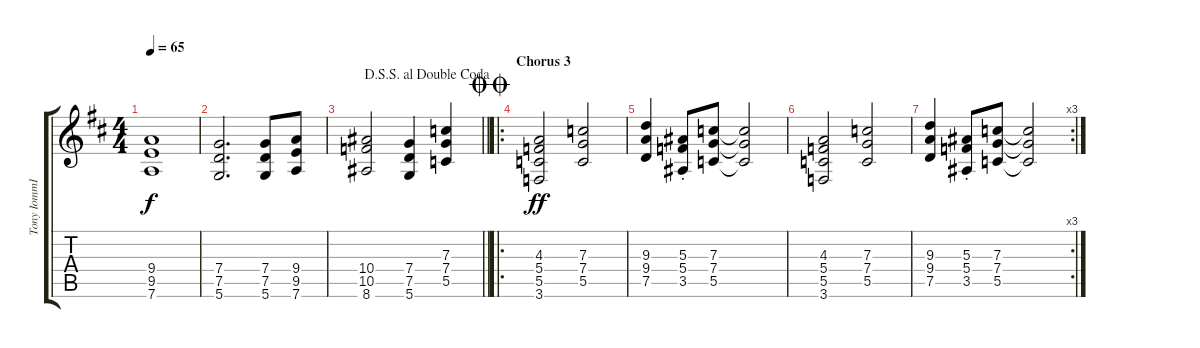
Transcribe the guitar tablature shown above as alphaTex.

\track ("Tony IommI Rhythm" "Tony IommI") {instrument distortionguitar}
\staff {score tabs}
\tuning (D4 A3 F3 C3 G2 D2) {hide}
\ts (4 4)
\tempo 65
\clef g2
\ks d
(9.4 9.5 7.6).1{dy f} |
(7.4 7.5 5.6).2{d} (7.4 7.5 5.6).8 (9.4 9.5 7.6).8 |
\jump dalsegnosegnoaldoublecoda
\barLineRight lightlight
(10.4 10.5 8.6).2 (7.4 7.5 5.6).4 (7.3 7.4 5.5).4 |
\ro
\section ("" "Chorus 3")
\jump doublecoda
(4.3 5.4 5.5 3.6).2{dy ff} (7.3 7.4 5.5).2 |
(9.3 9.4 7.5).4 (5.3{st} 5.4{st} 3.5{st}).8 (7.3 7.4 5.5).8 (7.3{t} 7.4{t} 5.5{t}).2 |
(4.3 5.4 5.5 3.6).2 (7.3 7.4 5.5).2 |
\rc 3
(9.3 9.4 7.5).4 (5.3{st} 5.4{st} 3.5{st}).8 (7.3 7.4 5.5).8 (7.3{t} 7.4{t} 5.5{t}).2
